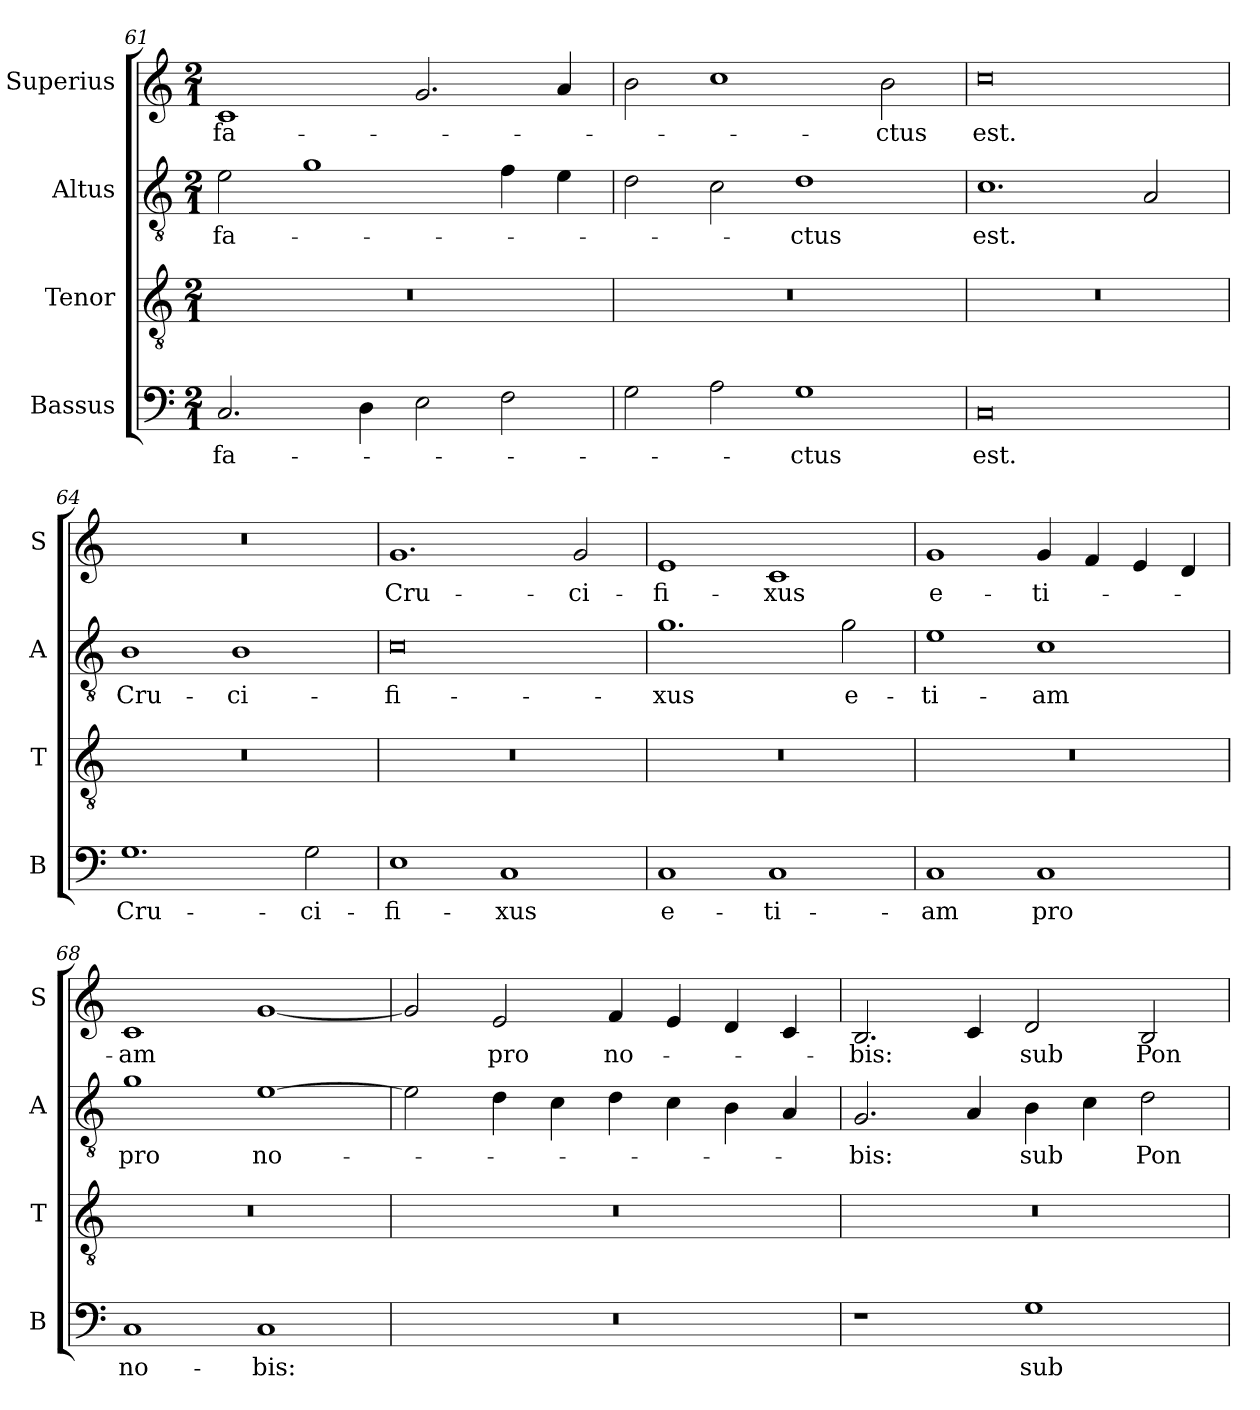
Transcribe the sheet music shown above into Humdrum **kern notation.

**kern	**text	**kern	**kern	**text	**kern	**text
*part4	*part4	*part3	*part2	*part2	*part1	*part1
*staff4	*staff4	*staff3	*staff2	*staff2	*staff1	*staff1
*I"Bassus	*	*I"Tenor	*I"Altus	*	*I"Superius	*
*I'B	*	*I'T	*I'A	*	*I'S	*
*clefF4	*	*clefGv2	*clefGv2	*	*clefG2	*
*k[]	*	*k[]	*k[]	*	*k[]	*
*M2/1	*	*M2/1	*M2/1	*	*M2/1	*
=61	=61	=61	=61	=61	=61	=61
2.C	fa-	0r	2e	fa-	1c	fa-
.	.	.	1g	.	.	.
4D	.	.	.	.	.	.
2E	.	.	.	.	2.g	.
2F	.	.	4f	.	.	.
.	.	.	4e	.	4a	.
=62	=62	=62	=62	=62	=62	=62
2G	.	0r	2d	.	2b	.
2A	.	.	2c	.	1cc	.
1G	-ctus	.	1d	-ctus	.	.
.	.	.	.	.	2b	-ctus
=63	=63	=63	=63	=63	=63	=63
0C	est.	0r	1.c	est.	0cc	est.
.	.	.	2A	.	.	.
=64	=64	=64	=64	=64	=64	=64
1.G	Cru-	0r	1B	Cru-	0r	.
.	.	.	1B	-ci-	.	.
2G	-ci-	.	.	.	.	.
=65	=65	=65	=65	=65	=65	=65
1E	-fi-	0r	0c	-fi-	1.g	Cru-
1C	-xus	.	.	.	.	.
.	.	.	.	.	2g	-ci-
=66	=66	=66	=66	=66	=66	=66
1C	e-	0r	1.g	-xus	1e	-fi-
1C	-ti-	.	.	.	1c	-xus
.	.	.	2g	e-	.	.
=67	=67	=67	=67	=67	=67	=67
1C	-am	0r	1e	-ti-	1g	e-
1C	pro	.	1c	-am	4g	-ti-
.	.	.	.	.	4f	.
.	.	.	.	.	4e	.
.	.	.	.	.	4d	.
=68	=68	=68	=68	=68	=68	=68
1C	no-	0r	1g	pro	1c	-am
1C	-bis:	.	[1e	no-	[1g	.
=69	=69	=69	=69	=69	=69	=69
0r	.	0r	2e]	.	2g]	.
.	.	.	4d	.	2e	pro
.	.	.	4c	.	.	.
.	.	.	4d	.	4f	no-
.	.	.	4c	.	4e	.
.	.	.	4B	.	4d	.
.	.	.	4A	.	4c	.
=70	=70	=70	=70	=70	=70	=70
1r	.	0r	2.G	-bis:	2.B	-bis:
.	.	.	4A	.	4c	.
1G	sub	.	4B	sub	2d	sub
.	.	.	4c	.	.	.
.	.	.	2d	Pon-	2B	Pon-
=	=	=	=	=	=	=
*-	*-	*-	*-	*-	*-	*-
